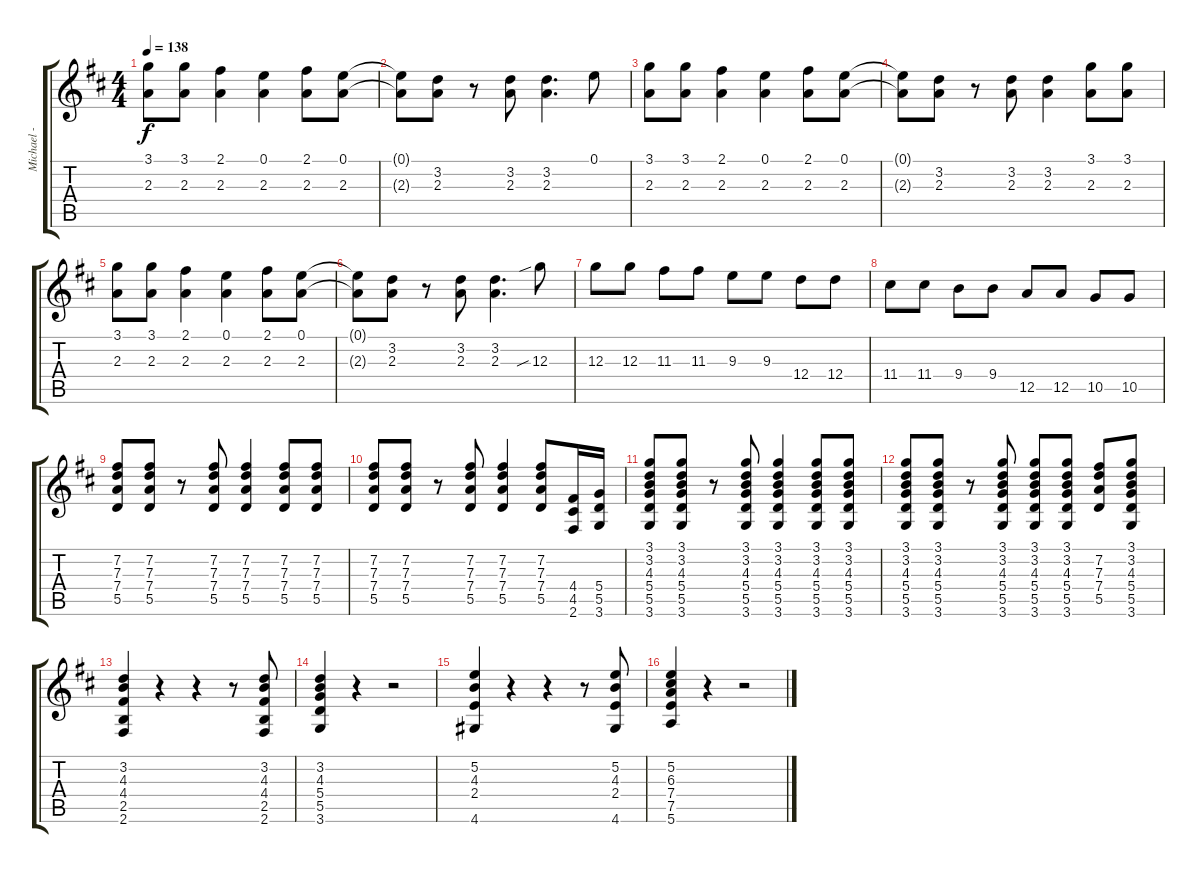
\track ("Michael - 1" "Michael - ") {instrument overdrivenguitar}
\staff {score tabs}
\tuning (E4 B3 G3 D3 A2 E2) {hide}
\ts (4 4)
\tempo 138
\clef g2
\ks d
(3.1 2.3).8{dy f} (3.1 2.3).8 (2.1 2.3).4 (0.1 2.3).4 (2.1 2.3).8 (0.1 2.3).8 |
(0.1{t} 2.3{t}).8 (3.2 2.3).8 r.8 (3.2 2.3).8 (3.2 2.3).4{d} 0.1.8 |
(3.1 2.3).8 (3.1 2.3).8 (2.1 2.3).4 (0.1 2.3).4 (2.1 2.3).8 (0.1 2.3).8 |
(0.1{t} 2.3{t}).8 (3.2 2.3).8 r.8 (3.2 2.3).8 (3.2 2.3).4 (3.1 2.3).8 (3.1 2.3).8 |
(3.1 2.3).8 (3.1 2.3).8 (2.1 2.3).4 (0.1 2.3).4 (2.1 2.3).8 (0.1 2.3).8 |
(0.1{t} 2.3{t}).8 (3.2 2.3).8 r.8 (3.2 2.3).8 (3.2 2.3).4{d} 12.3{sib}.8 |
12.3.8 12.3.8 11.3.8 11.3.8 9.3.8 9.3.8 12.4.8 12.4.8 |
11.4.8 11.4.8 9.4.8 9.4.8 12.5.8 12.5.8 10.5.8 10.5.8 |
(7.2 7.3 7.4 5.5).8 (7.2 7.3 7.4 5.5).8 r.8 (7.2 7.3 7.4 5.5).8 (7.2 7.3 7.4 5.5).4 (7.2 7.3 7.4 5.5).8 (7.2 7.3 7.4 5.5).8 |
(7.2 7.3 7.4 5.5).8 (7.2 7.3 7.4 5.5).8 r.8 (7.2 7.3 7.4 5.5).8 (7.2 7.3 7.4 5.5).4 (7.2 7.3 7.4 5.5).8 (4.4 4.5 2.6).16 (5.4 5.5 3.6).16 |
(3.1 3.2 4.3 5.4 5.5 3.6).8 (3.1 3.2 4.3 5.4 5.5 3.6).8 r.8 (3.1 3.2 4.3 5.4 5.5 3.6).8 (3.1 3.2 4.3 5.4 5.5 3.6).4 (3.1 3.2 4.3 5.4 5.5 3.6).8 (3.1 3.2 4.3 5.4 5.5 3.6).8 |
(3.1 3.2 4.3 5.4 5.5 3.6).8 (3.1 3.2 4.3 5.4 5.5 3.6).8 r.8 (3.1 3.2 4.3 5.4 5.5 3.6).8 (3.1 3.2 4.3 5.4 5.5 3.6).8 (3.1 3.2 4.3 5.4 5.5 3.6).8 (7.2 7.3 7.4 5.5).8 (3.1 3.2 4.3 5.4 5.5 3.6).8 |
(3.2 4.3 4.4 2.5 2.6).4 r.4 r.4 r.8 (3.2 4.3 4.4 2.5 2.6).8 |
(3.2 4.3 5.4 5.5 3.6).4 r.4 r.2 |
(5.2 4.3 2.4 4.6).4 r.4 r.4 r.8 (5.2 4.3 2.4 4.6).8 |
(5.2 6.3 7.4 7.5 5.6).4 r.4 r.2
